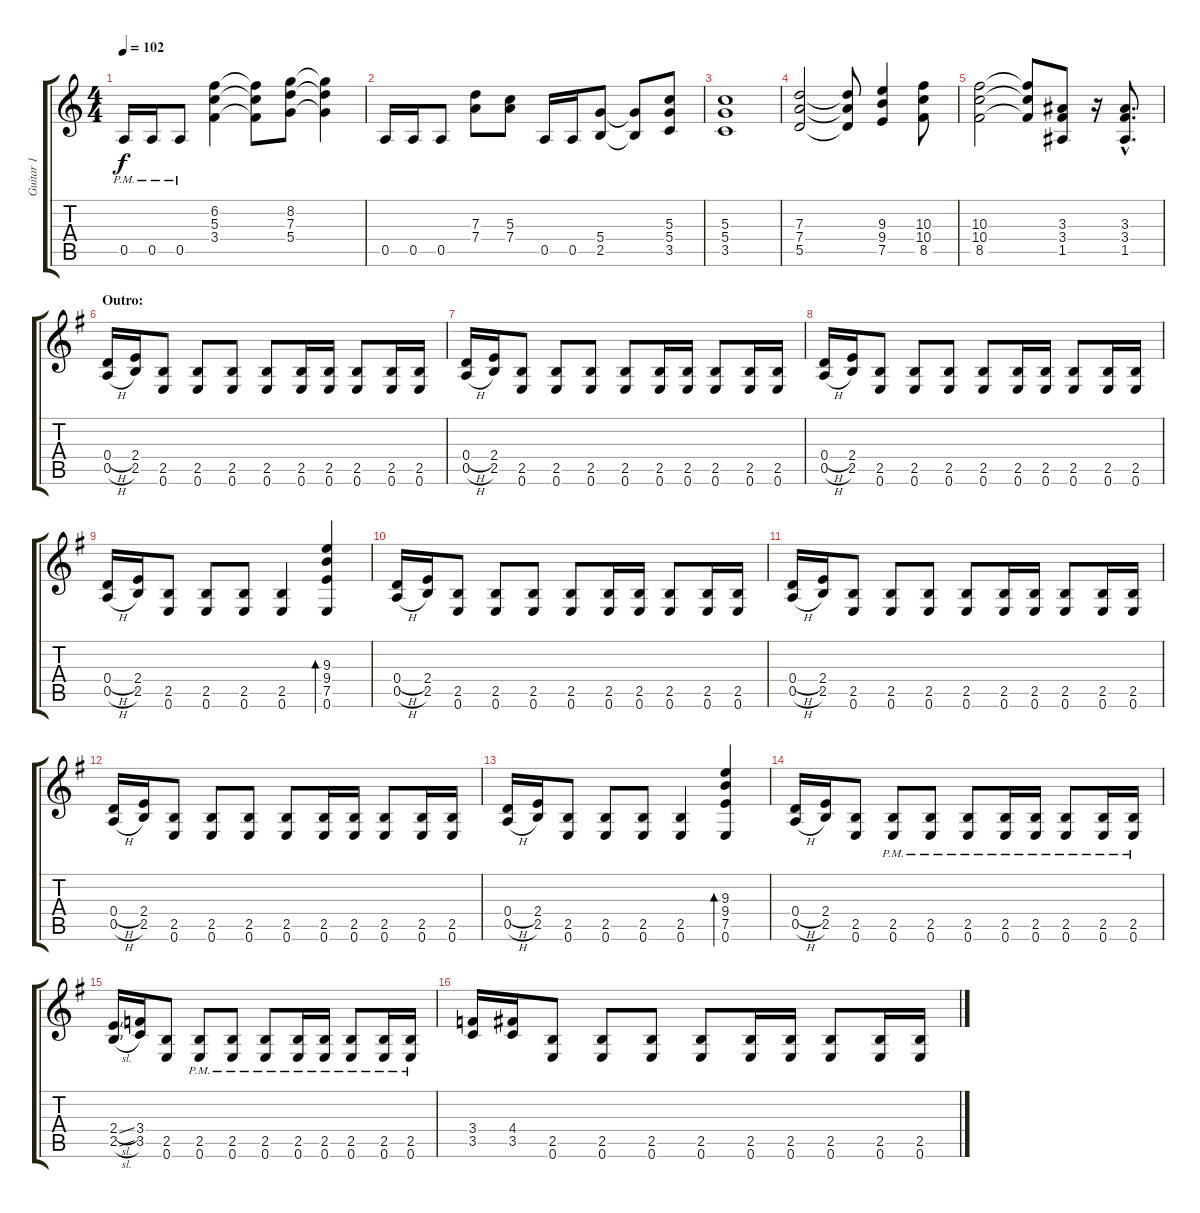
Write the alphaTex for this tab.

\track ("Guitar 1" "Guitar 1") {instrument overdrivenguitar}
\staff {score tabs}
\tuning (E4 B3 G3 D3 A2 E2) {hide}
\ts (4 4)
\tempo 102
\clef g2
\ks c
0.5{pm}.16{dy f} 0.5{pm}.16 0.5{pm}.8 (6.2 5.3 3.4).4 (6.2{t} 5.3{t} 3.4{t}).8 (8.2 7.3 5.4).8 (8.2{t} 7.3{t} 5.4{t}).4 |
0.5.16 0.5.16 0.5.8 (7.3 7.4).8 (5.3 7.4).8 0.5.16 0.5.16 (5.4 2.5).8 (5.4{t} 2.5{t}).8 (5.3 5.4 3.5).8 |
(5.3 5.4 3.5).1 |
(7.3 7.4 5.5).2 (7.3{t} 7.4{t} 5.5{t}).8 (9.3 9.4 7.5).4 (10.3 10.4 8.5).8 |
(10.3 10.4 8.5).2 (10.3{t} 10.4{t} 8.5{t}).8 (3.3 3.4 1.5).8 r.16 (3.3{hac} 3.4{hac} 1.5{hac}).8{d} |
\section ("" "Outro:")
\ks g
(0.4{h} 0.5{h}).16 (2.4 2.5).16 (2.5 0.6).8 (2.5 0.6).8 (2.5 0.6).8 (2.5 0.6).8 (2.5 0.6).16 (2.5 0.6).16 (2.5 0.6).8 (2.5 0.6).16 (2.5 0.6).16 |
(0.4{h} 0.5{h}).16 (2.4 2.5).16 (2.5 0.6).8 (2.5 0.6).8 (2.5 0.6).8 (2.5 0.6).8 (2.5 0.6).16 (2.5 0.6).16 (2.5 0.6).8 (2.5 0.6).16 (2.5 0.6).16 |
(0.4{h} 0.5{h}).16 (2.4 2.5).16 (2.5 0.6).8 (2.5 0.6).8 (2.5 0.6).8 (2.5 0.6).8 (2.5 0.6).16 (2.5 0.6).16 (2.5 0.6).8 (2.5 0.6).16 (2.5 0.6).16 |
(0.4{h} 0.5{h}).16 (2.4 2.5).16 (2.5 0.6).8 (2.5 0.6).8 (2.5 0.6).8 (2.5 0.6).4 (9.3 9.4 7.5 0.6).4{bd 240} |
(0.4{h} 0.5{h}).16 (2.4 2.5).16 (2.5 0.6).8 (2.5 0.6).8 (2.5 0.6).8 (2.5 0.6).8 (2.5 0.6).16 (2.5 0.6).16 (2.5 0.6).8 (2.5 0.6).16 (2.5 0.6).16 |
(0.4{h} 0.5{h}).16 (2.4 2.5).16 (2.5 0.6).8 (2.5 0.6).8 (2.5 0.6).8 (2.5 0.6).8 (2.5 0.6).16 (2.5 0.6).16 (2.5 0.6).8 (2.5 0.6).16 (2.5 0.6).16 |
(0.4{h} 0.5{h}).16 (2.4 2.5).16 (2.5 0.6).8 (2.5 0.6).8 (2.5 0.6).8 (2.5 0.6).8 (2.5 0.6).16 (2.5 0.6).16 (2.5 0.6).8 (2.5 0.6).16 (2.5 0.6).16 |
(0.4{h} 0.5{h}).16 (2.4 2.5).16 (2.5 0.6).8 (2.5 0.6).8 (2.5 0.6).8 (2.5 0.6).4 (9.3 9.4 7.5 0.6).4{bd 240} |
(0.4{h} 0.5{h}).16 (2.4 2.5).16 (2.5 0.6).8 (2.5{pm} 0.6{pm}).8 (2.5{pm} 0.6{pm}).8 (2.5{pm} 0.6{pm}).8 (2.5{pm} 0.6{pm}).16 (2.5{pm} 0.6{pm}).16 (2.5{pm} 0.6{pm}).8 (2.5{pm} 0.6{pm}).16 (2.5{pm} 0.6{pm}).16 |
(2.4{sl} 2.5{sl}).16 (3.4 3.5).16 (2.5 0.6).8 (2.5{pm} 0.6{pm}).8 (2.5{pm} 0.6{pm}).8 (2.5{pm} 0.6{pm}).8 (2.5{pm} 0.6{pm}).16 (2.5{pm} 0.6{pm}).16 (2.5{pm} 0.6{pm}).8 (2.5{pm} 0.6{pm}).16 (2.5{pm} 0.6{pm}).16 |
(3.4 3.5).16 (4.4 3.5).16 (2.5 0.6).8 (2.5 0.6).8 (2.5 0.6).8 (2.5 0.6).8 (2.5 0.6).16 (2.5 0.6).16 (2.5 0.6).8 (2.5 0.6).16 (2.5 0.6).16
